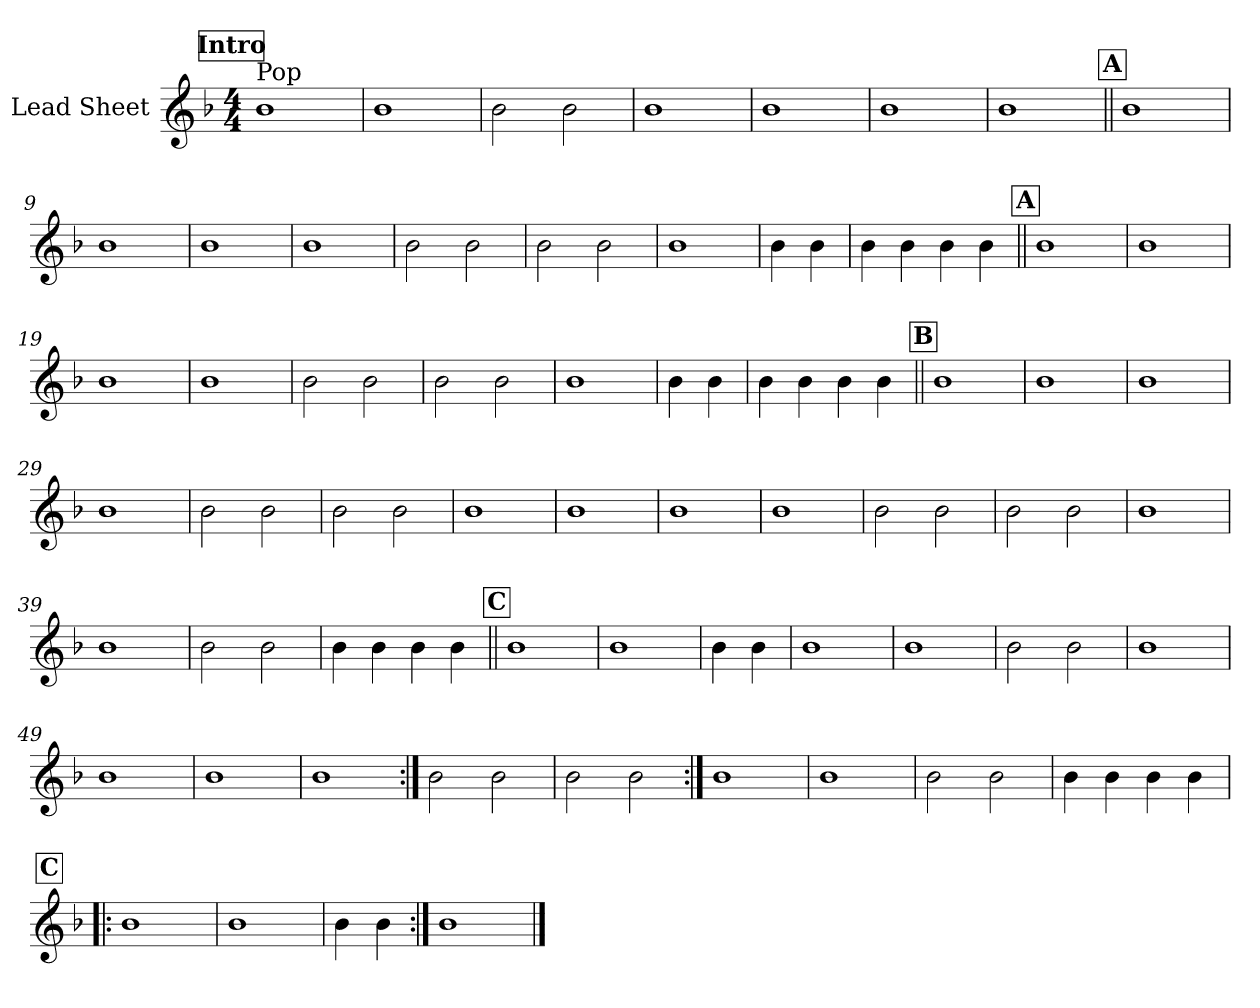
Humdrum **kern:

**kern
*part1
*staff1
*I"Lead Sheet
*clefG2
*k[b-]
*F:
*M4/4
*MM129
!!LO:REH:place=s1:a:fs=14:t=Intro
=1
!LO:TX:a:t=Pop
1b-
=2
1b-
=3
2b-\
2b-\
=4
1b-
=5
1b-
=6
1b-
=7
1b-
!!LO:LB:g=z
!!LO:REH:place=s1:a:fs=14:t=A
=8||
1b-
=9
1b-
=10
1b-
=11
1b-
!!LO:LB:g=z
=12
2b-\
2b-\
=13
2b-\
2b-\
=14
1b-
=15
4b-\
4b-\
=16
4b-\
4b-\
4b-\
4b-\
!!LO:LB:g=z
!!LO:REH:place=s1:a:fs=14:t=A
=17||
1b-
=18
1b-
=19
1b-
=20
1b-
!!LO:LB:g=z
=21
2b-\
2b-\
=22
2b-\
2b-\
=23
1b-
=24
4b-\
4b-\
=25
4b-\
4b-\
4b-\
4b-\
!!LO:LB:g=z
!!LO:REH:place=s1:a:fs=14:t=B
=26||
1b-
=27
1b-
=28
1b-
=29
1b-
=30
2b-\
2b-\
=31
2b-\
2b-\
!!LO:LB:g=z
=32
1b-
=33
1b-
=34
1b-
=35
1b-
=36
2b-\
2b-\
=37
2b-\
2b-\
!!LO:LB:g=z
=38
1b-
=39
1b-
=40
2b-\
2b-\
=41
4b-\
4b-\
4b-\
4b-\
!!LO:LB:g=z
!!LO:REH:place=s1:a:fs=14:t=C
=42||
1b-
=43
1b-
=44
4b-\
4b-\
=45
1b-
=46
1b-
=47
2b-\
2b-\
=48
1b-
=49
1b-
!!LO:LB:g=z
=50
1b-
=51
1b-
!!LO:PB:g=z
=52:|!
2b-\
2b-\
=53
2b-\
2b-\
=54:|!
1b-
=55
1b-
!!LO:LB:g=z
=56
2b-\
2b-\
=57
4b-\
4b-\
4b-\
4b-\
!!LO:REH:place=s1:a:fs=14:t=C
=58!|:
1b-
=59
1b-
=60
4b-\
4b-\
=61:|!
1b-
==
*-
